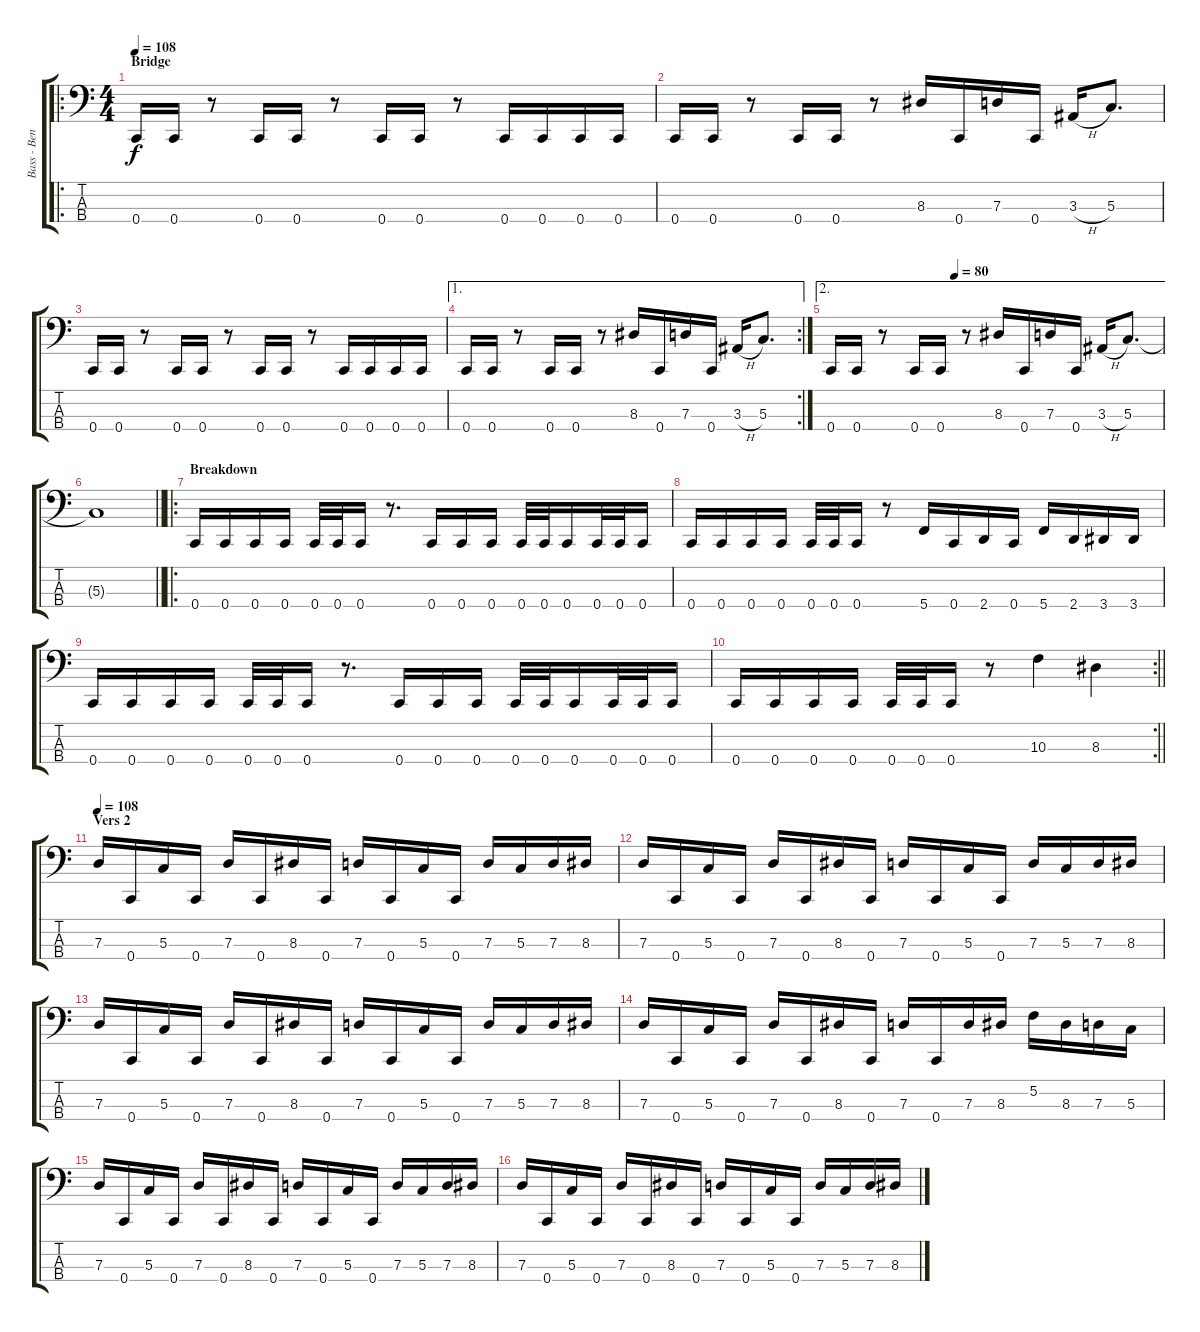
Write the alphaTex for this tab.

\track ("Bass - Benjamin Donath" "Bass - Ben") {instrument electricbasspick}
\staff {score tabs}
\tuning (F2 C2 G1 C1) {hide}
\ro
\ts (4 4)
\section ("" "Bridge")
\tempo 108
\clef f4
\ks c
0.4.16{dy f} 0.4.16 r.8 0.4.16 0.4.16 r.8 0.4.16 0.4.16 r.8 0.4.16 0.4.16 0.4.16 0.4.16 |
0.4.16 0.4.16 r.8 0.4.16 0.4.16 r.8 8.3.16 0.4.16 7.3.16 0.4.16 3.3{h}.16 5.3.8{d} |
0.4.16 0.4.16 r.8 0.4.16 0.4.16 r.8 0.4.16 0.4.16 r.8 0.4.16 0.4.16 0.4.16 0.4.16 |
\ae 1
\rc 2
0.4.16 0.4.16 r.8 0.4.16 0.4.16 r.8 8.3.16 0.4.16 7.3.16 0.4.16 3.3{h}.16 5.3.8{d} |
\ae 2
\tempo (80 0.375)
0.4.16 0.4.16 r.8 0.4.16 0.4.16 r.8 8.3.16 0.4.16 7.3.16 0.4.16 3.3{h}.16 5.3.8{d} |
\barLineRight lightlight
5.3{t}.1 |
\ro
\section ("" "Breakdown")
0.4.16 0.4.16 0.4.16 0.4.16 0.4.32 0.4.32 0.4.16 r.8{d} 0.4.16 0.4.16 0.4.16 0.4.32 0.4.32 0.4.16 0.4.32 0.4.32 0.4.16 |
0.4.16 0.4.16 0.4.16 0.4.16 0.4.32 0.4.32 0.4.16 r.8 5.4.16 0.4.16 2.4.16 0.4.16 5.4.16 2.4.16 3.4.16 3.4.16 |
0.4.16 0.4.16 0.4.16 0.4.16 0.4.32 0.4.32 0.4.16 r.8{d} 0.4.16 0.4.16 0.4.16 0.4.32 0.4.32 0.4.16 0.4.32 0.4.32 0.4.16 |
\rc 2
\barLineRight lightlight
0.4.16 0.4.16 0.4.16 0.4.16 0.4.32 0.4.32 0.4.16 r.8 10.3.4 8.3.4 |
\section ("" "Vers 2")
\tempo 108
7.3.16 0.4.16 5.3.16 0.4.16 7.3.16 0.4.16 8.3.16 0.4.16 7.3.16 0.4.16 5.3.16 0.4.16 7.3.16 5.3.16 7.3.16 8.3.16 |
7.3.16 0.4.16 5.3.16 0.4.16 7.3.16 0.4.16 8.3.16 0.4.16 7.3.16 0.4.16 5.3.16 0.4.16 7.3.16 5.3.16 7.3.16 8.3.16 |
7.3.16 0.4.16 5.3.16 0.4.16 7.3.16 0.4.16 8.3.16 0.4.16 7.3.16 0.4.16 5.3.16 0.4.16 7.3.16 5.3.16 7.3.16 8.3.16 |
7.3.16 0.4.16 5.3.16 0.4.16 7.3.16 0.4.16 8.3.16 0.4.16 7.3.16 0.4.16 7.3.16 8.3.16 5.2.16 8.3.16 7.3.16 5.3.16 |
7.3.16 0.4.16 5.3.16 0.4.16 7.3.16 0.4.16 8.3.16 0.4.16 7.3.16 0.4.16 5.3.16 0.4.16 7.3.16 5.3.16 7.3.16 8.3.16 |
7.3.16 0.4.16 5.3.16 0.4.16 7.3.16 0.4.16 8.3.16 0.4.16 7.3.16 0.4.16 5.3.16 0.4.16 7.3.16 5.3.16 7.3.16 8.3.16
